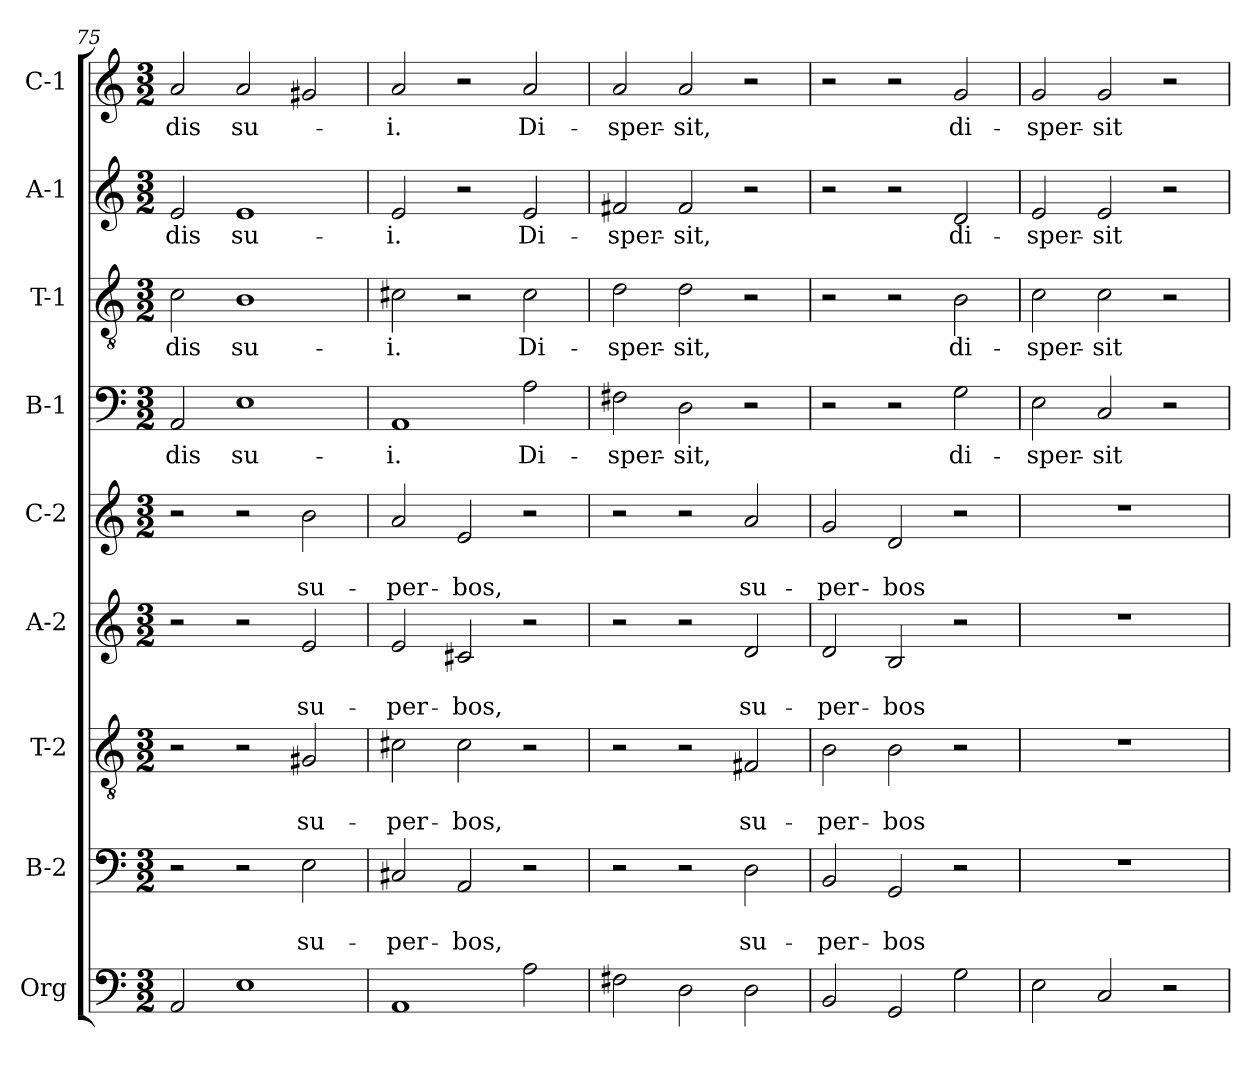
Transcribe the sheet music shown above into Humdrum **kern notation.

**kern	**kern	**text	**text	**kern	**text	**text	**kern	**text	**text	**kern	**text	**text	**kern	**text	**kern	**text	**kern	**text	**kern	**text
*part9	*part8	*part8	*part8	*part7	*part7	*part7	*part6	*part6	*part6	*part5	*part5	*part5	*part4	*part4	*part3	*part3	*part2	*part2	*part1	*part1
*staff9	*staff8	*staff8	*staff8	*staff7	*staff7	*staff7	*staff6	*staff6	*staff6	*staff5	*staff5	*staff5	*staff4	*staff4	*staff3	*staff3	*staff2	*staff2	*staff1	*staff1
*I"Org	*I"B-2	*	*	*I"T-2	*	*	*I"A-2	*	*	*I"C-2	*	*	*I"B-1	*	*I"T-1	*	*I"A-1	*	*I"C-1	*
*clefF4	*clefF4	*	*	*clefGv2	*	*	*clefG2	*	*	*clefG2	*	*	*clefF4	*	*clefGv2	*	*clefG2	*	*clefG2	*
*k[]	*k[]	*	*	*k[]	*	*	*k[]	*	*	*k[]	*	*	*k[]	*	*k[]	*	*k[]	*	*k[]	*
*C:	*C:	*	*	*C:	*	*	*C:	*	*	*C:	*	*	*C:	*	*C:	*	*C:	*	*C:	*
*M3/2	*M3/2	*	*	*M3/2	*	*	*M3/2	*	*	*M3/2	*	*	*M3/2	*	*M3/2	*	*M3/2	*	*M3/2	*
=75	=75	=75	=75	=75	=75	=75	=75	=75	=75	=75	=75	=75	=75	=75	=75	=75	=75	=75	=75	=75
!	!	!	!	!	!	!	!	!	!	!	!	!	!	!LO:LY:b	!	!LO:LY:b	!	!LO:LY:b	!	!LO:LY:b
2AA/	2r	.	.	2r	.	.	2r	.	.	2r	.	.	2AA/	-dis	2c\	-dis	2e/	-dis	2a/	-dis
!	!	!	!	!	!	!	!	!	!	!	!	!	!	!LO:LY:b	!	!LO:LY:b	!	!LO:LY:b	!	!LO:LY:b
1E	2r	.	.	2r	.	.	2r	.	.	2r	.	.	1E	su-	1B	su-	1e	su-	2a/	su-
!	!	!	!LO:LY:b	!	!	!LO:LY:b	!	!	!LO:LY:b	!	!	!LO:LY:b	!	!	!	!	!	!	!	!
.	2E\	.	su-	2G#X/	.	su-	2e/	.	su-	2b\	.	su-	.	.	.	.	.	.	2g#X/	.
=76	=76	=76	=76	=76	=76	=76	=76	=76	=76	=76	=76	=76	=76	=76	=76	=76	=76	=76	=76	=76
!	!	!	!LO:LY:b	!	!	!LO:LY:b	!	!	!LO:LY:b	!	!	!LO:LY:b	!	!LO:LY:b	!	!LO:LY:b	!	!LO:LY:b	!	!LO:LY:b
1AA	2C#X/	.	-per-	2c#X\	.	-per-	2e/	.	-per-	2a/	.	-per-	1AA	-i.	2c#X\	-i.	2e/	-i.	2a/	-i.
!	!	!	!LO:LY:b	!	!	!LO:LY:b	!	!	!LO:LY:b	!	!	!LO:LY:b	!	!	!	!	!	!	!	!
.	2AA/	.	-bos,	2c#\	.	-bos,	2c#X/	.	-bos,	2e/	.	-bos,	.	.	2r	.	2r	.	2r	.
!	!	!	!	!	!	!	!	!	!	!	!	!	!	!LO:LY:b	!	!LO:LY:b	!	!LO:LY:b	!	!LO:LY:b
2A\	2r	.	.	2r	.	.	2r	.	.	2r	.	.	2A\	Di-	2c#\	Di-	2e/	Di-	2a/	Di-
=77	=77	=77	=77	=77	=77	=77	=77	=77	=77	=77	=77	=77	=77	=77	=77	=77	=77	=77	=77	=77
!	!	!	!	!	!	!	!	!	!	!	!	!	!	!LO:LY:b	!	!LO:LY:b	!	!LO:LY:b	!	!LO:LY:b
2F#X\	2r	.	.	2r	.	.	2r	.	.	2r	.	.	2F#X\	-sper-	2d\	-sper-	2f#X/	-sper-	2a/	-sper-
!	!	!	!	!	!	!	!	!	!	!	!	!	!	!LO:LY:b	!	!LO:LY:b	!	!LO:LY:b	!	!LO:LY:b
2D\	2r	.	.	2r	.	.	2r	.	.	2r	.	.	2D\	-sit,	2d\	-sit,	2f#/	-sit,	2a/	-sit,
!	!	!	!LO:LY:b	!	!	!LO:LY:b	!	!	!LO:LY:b	!	!	!LO:LY:b	!	!	!	!	!	!	!	!
2D\	2D\	.	su-	2F#X/	.	su-	2d/	.	su-	2a/	.	su-	2r	.	2r	.	2r	.	2r	.
=78	=78	=78	=78	=78	=78	=78	=78	=78	=78	=78	=78	=78	=78	=78	=78	=78	=78	=78	=78	=78
!	!	!	!LO:LY:b	!	!	!LO:LY:b	!	!	!LO:LY:b	!	!	!LO:LY:b	!	!	!	!	!	!	!	!
2BB/	2BB/	.	-per-	2B\	.	-per-	2d/	.	-per-	2g/	.	-per-	2r	.	2r	.	2r	.	2r	.
!	!	!	!LO:LY:b	!	!	!LO:LY:b	!	!	!LO:LY:b	!	!	!LO:LY:b	!	!	!	!	!	!	!	!
2GG/	2GG/	.	-bos	2B\	.	-bos	2B/	.	-bos	2d/	.	-bos	2r	.	2r	.	2r	.	2r	.
!	!	!	!	!	!	!	!	!	!	!	!	!	!	!LO:LY:b	!	!LO:LY:b	!	!LO:LY:b	!	!LO:LY:b
2G\	2r	.	.	2r	.	.	2r	.	.	2r	.	.	2G\	di-	2B\	di-	2d/	di-	2g/	di-
=79	=79	=79	=79	=79	=79	=79	=79	=79	=79	=79	=79	=79	=79	=79	=79	=79	=79	=79	=79	=79
!	!	!	!	!	!	!	!	!	!	!	!	!	!	!LO:LY:b	!	!LO:LY:b	!	!LO:LY:b	!	!LO:LY:b
2E\	1.r	.	.	1.r	.	.	1.r	.	.	1.r	.	.	2E\	-sper-	2c\	-sper-	2e/	-sper-	2g/	-sper-
!	!	!	!	!	!	!	!	!	!	!	!	!	!	!LO:LY:b	!	!LO:LY:b	!	!LO:LY:b	!	!LO:LY:b
2C/	.	.	.	.	.	.	.	.	.	.	.	.	2C/	-sit	2c\	-sit	2e/	-sit	2g/	-sit
2r	.	.	.	.	.	.	.	.	.	.	.	.	2r	.	2r	.	2r	.	2r	.
=	=	=	=	=	=	=	=	=	=	=	=	=	=	=	=	=	=	=	=	=
*-	*-	*-	*-	*-	*-	*-	*-	*-	*-	*-	*-	*-	*-	*-	*-	*-	*-	*-	*-	*-
